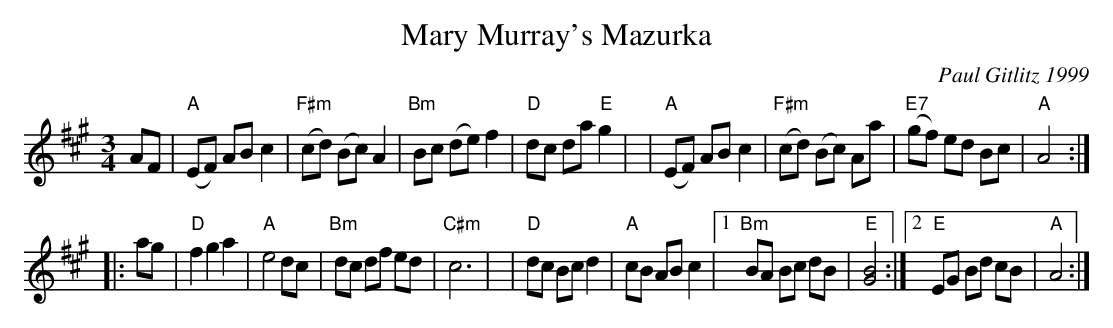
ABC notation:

X:1
T: Mary Murray's Mazurka
C: Paul Gitlitz 1999
M: 3/4
L: 1/8
K: A
AF \
| "A"(EF) AB c2 | "F#m"(cd) (Bc) A2 | "Bm"Bc (de) f2 | "D"dc da "E"g2 |\
| "A"(EF) AB c2 | "F#m"(cd) (Bc) Aa | "E7"(gf) ed Bc | "A"A4 :|
|: ag \
| "D"f2 g2 a2 | "A"e4 dc | "Bm"dc df ed | "C#m"c6 |\
| "D"dc Bc d2 | "A"cB AB c2 |1 "Bm"BA Bc dB | "E"[B4G4] :|2 "E"EG Bd cB | "A"A4 :|
